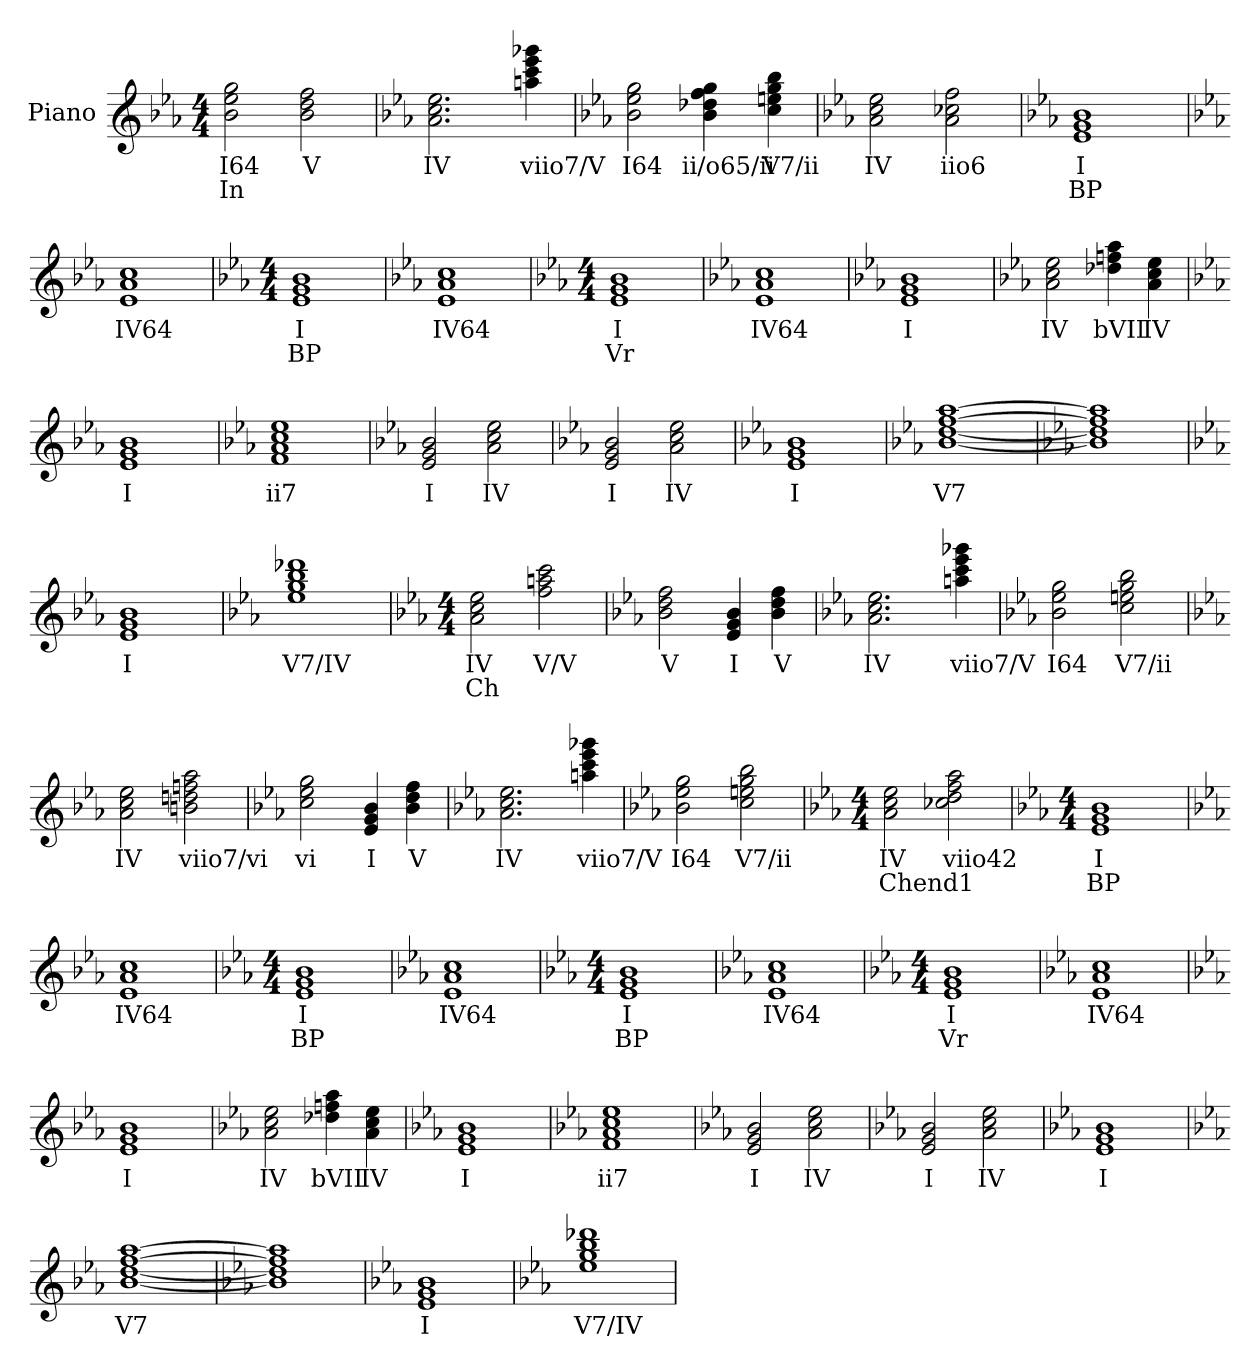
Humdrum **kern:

**kern	**text	**text
*part1	*part1	*part1
*staff1	*staff1	*staff1
*I"Piano	*	*
*I'Pno	*	*
*k[b-e-a-]	*	*
*E-:	*	*
*M4/4	*	*
=	=	=
2b- 2ee- 2gg	I64	In
2b- 2dd 2ff	V	.
=	=	=
*k[b-e-a-]	*	*
*E-:	*	*
2.a- 2.cc 2.ee-	IV	.
4aan 4ccc 4eee- 4ggg-X	viio7/V	.
=	=	=
*k[b-e-a-]	*	*
*E-:	*	*
2b- 2ee- 2gg	I64	.
4b- 4dd-X 4ff 4gg	ii/o65/ii	.
4cc 4een 4gg 4bb-	V7/ii	.
=	=	=
*k[b-e-a-]	*	*
*E-:	*	*
2a- 2cc 2ee-	IV	.
2a- 2cc-X 2ff	iio6	.
=	=	=
*k[b-e-a-]	*	*
*E-:	*	*
1e- 1g 1b-	I	BP
=	=	=
*k[b-e-a-]	*	*
*E-:	*	*
1e- 1a- 1cc	IV64	.
=	=	=
*k[b-e-a-]	*	*
*E-:	*	*
*M4/4	*	*
1e- 1g 1b-	I	BP
=	=	=
*k[b-e-a-]	*	*
*E-:	*	*
1e- 1a- 1cc	IV64	.
=	=	=
*k[b-e-a-]	*	*
*E-:	*	*
*M4/4	*	*
1e- 1g 1b-	I	Vr
=	=	=
*k[b-e-a-]	*	*
*E-:	*	*
1e- 1a- 1cc	IV64	.
=	=	=
*k[b-e-a-]	*	*
*E-:	*	*
1e- 1g 1b-	I	.
=	=	=
*k[b-e-a-]	*	*
*E-:	*	*
2a- 2cc 2ee-	IV	.
4dd-X 4ffn 4aa-	bVII	.
4a- 4cc 4ee-	IV	.
=	=	=
*k[b-e-a-]	*	*
*E-:	*	*
1e- 1g 1b-	I	.
=	=	=
*k[b-e-a-]	*	*
*E-:	*	*
1f 1a- 1cc 1ee-	ii7	.
=	=	=
*k[b-e-a-]	*	*
*E-:	*	*
2e- 2g 2b-	I	.
2a- 2cc 2ee-	IV	.
=	=	=
*k[b-e-a-]	*	*
*E-:	*	*
2e- 2g 2b-	I	.
2a- 2cc 2ee-	IV	.
=	=	=
*k[b-e-a-]	*	*
*E-:	*	*
1e- 1g 1b-	I	.
=	=	=
*k[b-e-a-]	*	*
*E-:	*	*
[1b- [1dd [1ff [1aa-	V7	.
=	=	=
*k[b-e-a-]	*	*
*E-:	*	*
1b-] 1dd] 1ff] 1aa-]	.	.
=	=	=
*k[b-e-a-]	*	*
*E-:	*	*
1e- 1g 1b-	I	.
=	=	=
*k[b-e-a-]	*	*
*E-:	*	*
1ee- 1gg 1bb- 1ddd-X	V7/IV	.
=	=	=
*k[b-e-a-]	*	*
*E-:	*	*
*M4/4	*	*
2a- 2cc 2ee-	IV	Ch
2ff 2aan 2ccc	V/V	.
=	=	=
*k[b-e-a-]	*	*
*E-:	*	*
2b- 2dd 2ff	V	.
4e- 4g 4b-	I	.
4b- 4dd 4ff	V	.
=	=	=
*k[b-e-a-]	*	*
*E-:	*	*
2.a- 2.cc 2.ee-	IV	.
4aan 4ccc 4eee- 4ggg-X	viio7/V	.
=	=	=
*k[b-e-a-]	*	*
*E-:	*	*
2b- 2ee- 2gg	I64	.
2cc 2een 2gg 2bb-	V7/ii	.
=	=	=
*k[b-e-a-]	*	*
*E-:	*	*
2a- 2cc 2ee-	IV	.
2bn 2ddn 2ffn 2aa-	viio7/vi	.
=	=	=
*k[b-e-a-]	*	*
*E-:	*	*
2cc 2ee- 2gg	vi	.
4e- 4g 4b-	I	.
4b- 4dd 4ff	V	.
=	=	=
*k[b-e-a-]	*	*
*E-:	*	*
2.a- 2.cc 2.ee-	IV	.
4aan 4ccc 4eee- 4ggg-X	viio7/V	.
=	=	=
*k[b-e-a-]	*	*
*E-:	*	*
2b- 2ee- 2gg	I64	.
2cc 2een 2gg 2bb-	V7/ii	.
=	=	=
*k[b-e-a-]	*	*
*E-:	*	*
*M4/4	*	*
2a- 2cc 2ee-	IV	Chend1
2cc-X 2dd 2ff 2aa-	viio42	.
=	=	=
*k[b-e-a-]	*	*
*E-:	*	*
*M4/4	*	*
1e- 1g 1b-	I	BP
=	=	=
*k[b-e-a-]	*	*
*E-:	*	*
1e- 1a- 1cc	IV64	.
=	=	=
*k[b-e-a-]	*	*
*E-:	*	*
*M4/4	*	*
1e- 1g 1b-	I	BP
=	=	=
*k[b-e-a-]	*	*
*E-:	*	*
1e- 1a- 1cc	IV64	.
=	=	=
*k[b-e-a-]	*	*
*E-:	*	*
*M4/4	*	*
1e- 1g 1b-	I	BP
=	=	=
*k[b-e-a-]	*	*
*E-:	*	*
1e- 1a- 1cc	IV64	.
=	=	=
*k[b-e-a-]	*	*
*E-:	*	*
*M4/4	*	*
1e- 1g 1b-	I	Vr
=	=	=
*k[b-e-a-]	*	*
*E-:	*	*
1e- 1a- 1cc	IV64	.
=	=	=
*k[b-e-a-]	*	*
*E-:	*	*
1e- 1g 1b-	I	.
=	=	=
*k[b-e-a-]	*	*
*E-:	*	*
2a- 2cc 2ee-	IV	.
4dd-X 4ffn 4aa-	bVII	.
4a- 4cc 4ee-	IV	.
=	=	=
*k[b-e-a-]	*	*
*E-:	*	*
1e- 1g 1b-	I	.
=	=	=
*k[b-e-a-]	*	*
*E-:	*	*
1f 1a- 1cc 1ee-	ii7	.
=	=	=
*k[b-e-a-]	*	*
*E-:	*	*
2e- 2g 2b-	I	.
2a- 2cc 2ee-	IV	.
=	=	=
*k[b-e-a-]	*	*
*E-:	*	*
2e- 2g 2b-	I	.
2a- 2cc 2ee-	IV	.
=	=	=
*k[b-e-a-]	*	*
*E-:	*	*
1e- 1g 1b-	I	.
=	=	=
*k[b-e-a-]	*	*
*E-:	*	*
[1b- [1dd [1ff [1aa-	V7	.
=	=	=
*k[b-e-a-]	*	*
*E-:	*	*
1b-] 1dd] 1ff] 1aa-]	.	.
=	=	=
*k[b-e-a-]	*	*
*E-:	*	*
1e- 1g 1b-	I	.
=	=	=
*k[b-e-a-]	*	*
*E-:	*	*
1ee- 1gg 1bb- 1ddd-X	V7/IV	.
=	=	=
*-	*-	*-
